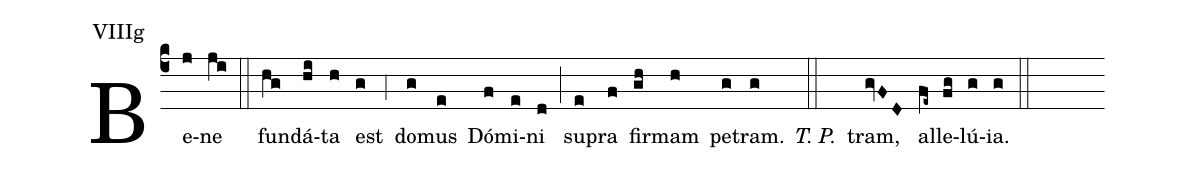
annotation: VIIIg;
%%
(c4) Be(j)ne(ji) (::) fun(hg)dá(hi)ta(h) est(g) (;4) do(g)mus(e) Dó(f)mi(e)ni(d) (;) su(e)pra(f) fir(gh)mam(h) pe(g)tram.(g) <i>T. P.</i>(::) tram,(gvFD) al(fe~)le(fg)lú(g)ia.(g) (::)
